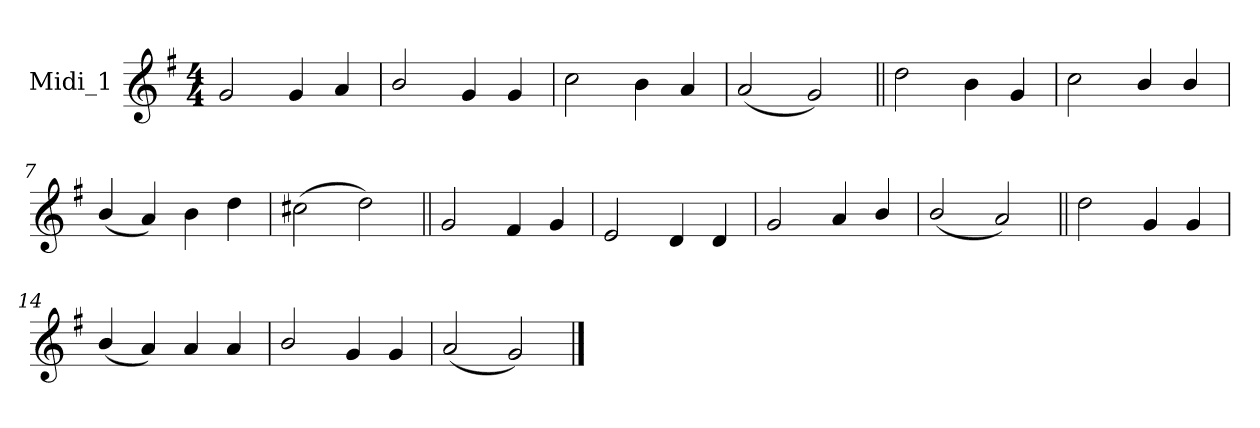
**kern
*part1
*staff1
*I"Midi_1
*clefG2
*k[f#]
*G:
*M4/4
=1
2g
4g
4a
=2
2b/
4g
4g
=3
2cc
4b
4a
=4
(<2a
2g)
!!LO:LB:g=z
=5||
2dd
4b
4g
=6
2cc
4b/
4b/
=7
(<4b/
4a)
4b
4dd
=8
(>2cc#X
2dd)
!!LO:LB:g=z
=9||
2g
4f#
4g
=10
2e
4d
4d
=11
2g
4a
4b/
=12
(<2b/
2a/)
!!LO:LB:g=z
=13||
2dd
4g
4g
=14
(<4b/
4a/)
4a/
4a/
=15
2b/
4g/
4g
=16
(<2a
2g)
==
*-
